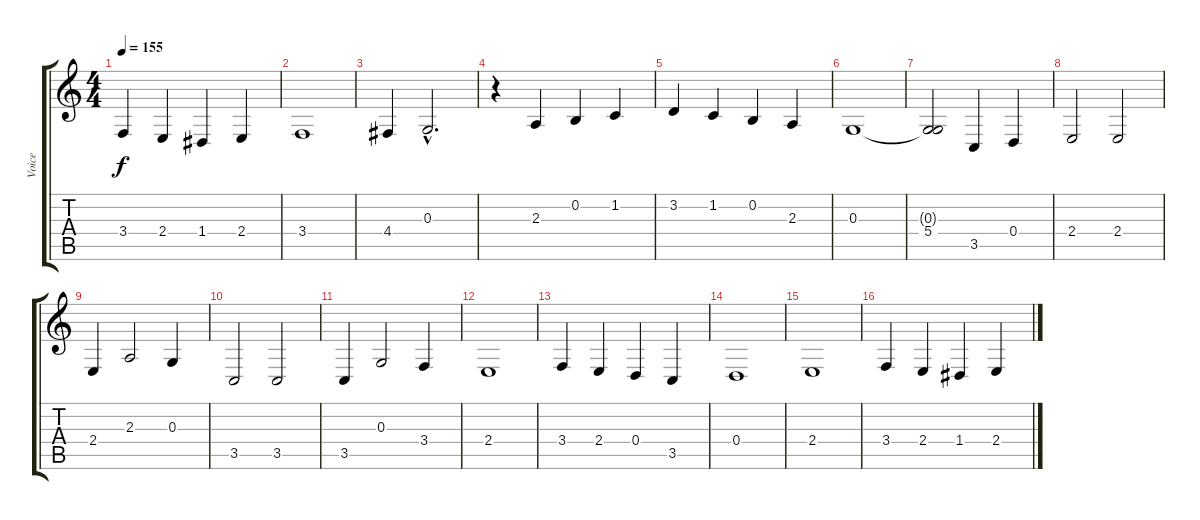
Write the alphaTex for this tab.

\track ("Voice" "Voice") {instrument lead1square}
\staff {score tabs}
\tuning (E4 B3 G3 D3 A2 E2) {hide}
\ts (4 4)
\tempo 155
\clef g2
\ks c
3.4.4{dy f} 2.4.4 1.4.4 2.4.4 |
3.4.1 |
4.4.4 0.3{hac}.2{d} |
r.4 2.3.4 0.2.4 1.2.4 |
3.2.4 1.2.4 0.2.4 2.3.4 |
0.3.1 |
(0.3{t} 5.4).2 3.5.4 0.4.4 |
2.4.2 2.4.2 |
2.4.4 2.3.2 0.3.4 |
3.5.2 3.5.2 |
3.5.4 0.3.2 3.4.4 |
2.4.1 |
3.4.4 2.4.4 0.4.4 3.5.4 |
0.4.1 |
2.4.1 |
3.4.4 2.4.4 1.4.4 2.4.4
